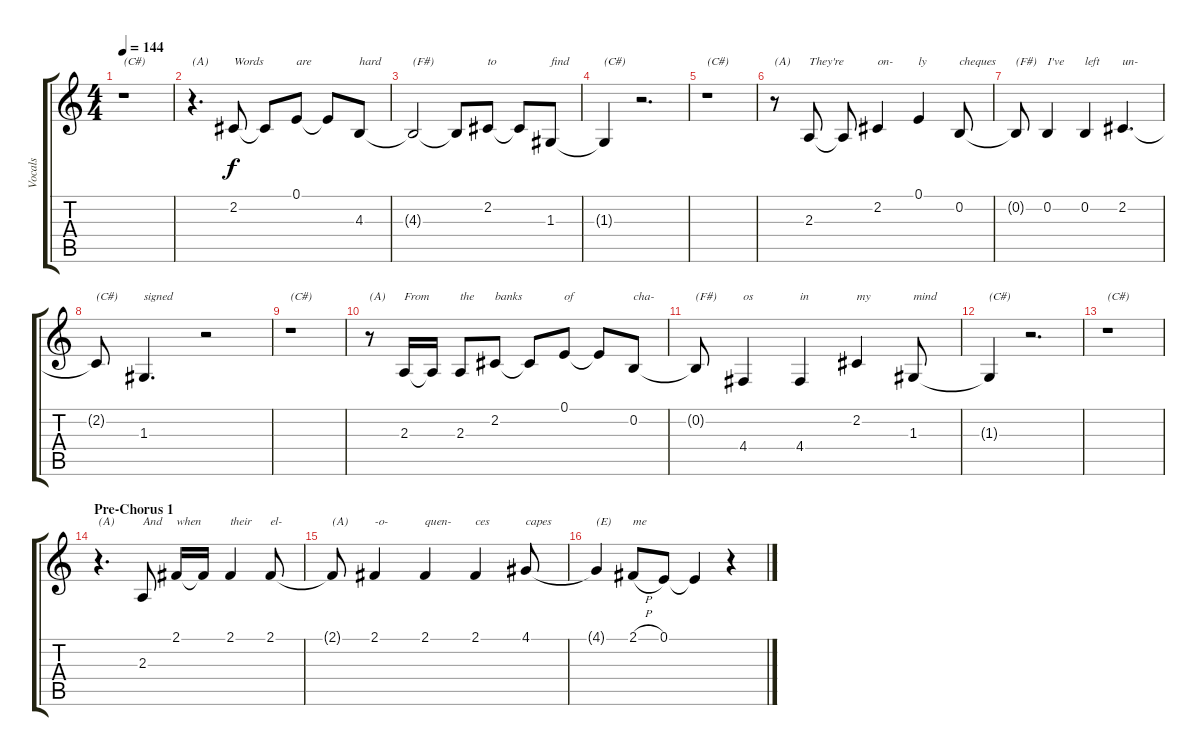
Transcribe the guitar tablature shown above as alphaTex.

\track ("Vocals" "Vocals") {instrument clarinet}
\staff {score tabs}
\tuning (E4 B3 G3 D3 A2 E2) {hide}
\ts (4 4)
\tempo 144
\clef g2
\ks c
r.1{txt "(C#)" dy f} |
r.4{d txt "(A)"} 2.2.8{txt "Words"} 2.2{t}.8 0.1.8{txt "are"} 0.1{t}.8 4.3.8{txt "hard"} |
4.3{t}.2{txt "(F#)"} 4.3{t}.8 2.2.8{txt "to"} 2.2{t}.8 1.3.8{txt "find"} |
1.3{t}.4{txt "(C#)"} r.2{d} |
r.1{txt "(C#)"} |
r.8{txt "(A)"} 2.3.8{txt "They're"} 2.3{t}.8 2.2.4{txt "on-"} 0.1.4{txt "ly"} 0.2.8{txt "cheques"} |
0.2{t}.8{txt "(F#)"} 0.2.4{txt "I've"} 0.2.4{txt "left"} 2.2.4{d txt "un-"} |
2.2{t}.8{txt "(C#)"} 1.3.4{d txt "signed"} r.2 |
r.1{txt "(C#)"} |
r.8{txt "(A)"} 2.3.16{txt "From"} 2.3{t}.16 2.3.8{txt "the"} 2.2.8{txt "banks"} 2.2{t}.8 0.1.8{txt "of"} 0.1{t}.8 0.2.8{txt "cha-"} |
0.2{t}.8{txt "(F#)"} 4.4.4{txt "os"} 4.4.4{txt "in"} 2.2.4{txt "my"} 1.3.8{txt "mind"} |
1.3{t}.4{txt "(C#)"} r.2{d} |
r.1{txt "(C#)"} |
\section ("" "Pre-Chorus 1")
r.4{d txt "(A)"} 2.3.8{txt "And"} 2.1.16{txt "when"} 2.1{t}.16 2.1.4{txt "their"} 2.1.8{txt "el-"} |
2.1{t}.8{txt "(A)"} 2.1.4{txt "-o-"} 2.1.4{txt "quen-"} 2.1.4{txt "ces"} 4.1.8{txt "capes"} |
4.1{t}.4{txt "(E)"} 2.1{h}.8{txt "me"} 0.1.8 0.1{t}.4 r.4
